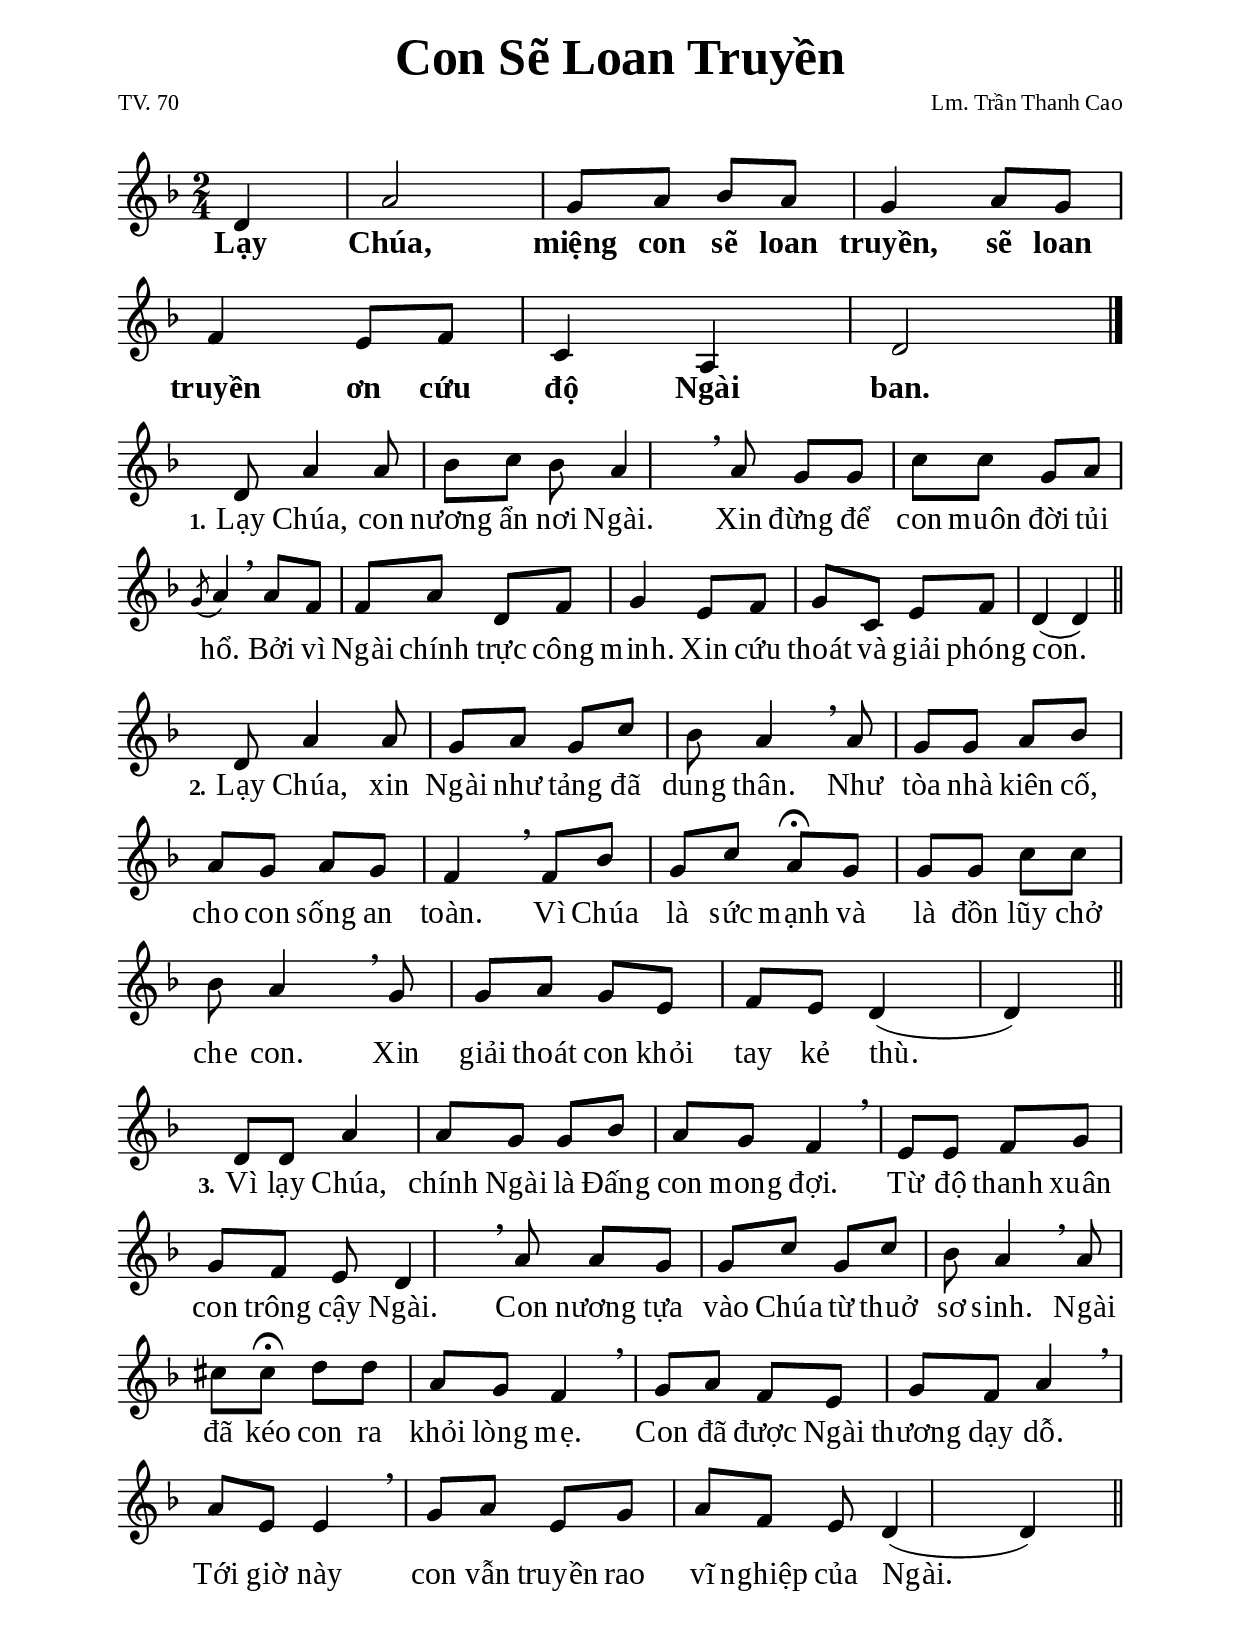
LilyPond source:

% Cài đặt chung
\version "2.20.0"
\include "english.ly"

\header {
  title = \markup { \fontsize #3 "Con Sẽ Loan Truyền" }
  poet = "TV. 70"
  composer = "Lm. Trần Thanh Cao"
  arranger = " "
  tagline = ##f
}


\paper {
  #(set-paper-size "a4")
  top-margin = 10\mm
  bottom-margin = 10\mm
  left-margin = 20\mm
  right-margin = 20\mm
  indent = #0
  #(define fonts
    (make-pango-font-tree
      "Liberation Serif"
      "Liberation Serif"
      "Liberation Serif"
      (/ 20 20)))
  page-count = #1
}

% Nhạc điệp khúc
nhacDiepKhuc= \relative c' {
  \partial 4 d4 |
  a'2 |
  g8 a bf a |
  g4 a8 g |
  f4 e8 f |
  c4 a |
  d2 \bar "|."
}

% Nhạc phiên khúc
nhacPhienKhucMot = \relative c' {

  d8 a'4 a8 bf c bf a4 \breathe
  a8 g g c c g a \acciaccatura g8 a4 \breathe
  a8 f f a d, f g4
  e8 f g c, e f d4 (d) \bar "||"
}

nhacPhienKhucHai = \relative c' {

  d8 a'4 a8 g a g c bf a4 \breathe
  a8 g g a bf a g a g f4 \breathe
  f8  bf g c a \fermata g g g c c bf a4 \breathe
  g8 g a g e f e d4 (d) \bar "||"
}

nhacPhienKhucBa = \relative c' {

  d8 d a'4 a8 g g bf a g f4 \breathe
  e8 e f g g f e d4 \breathe
  a'8 a g g c g c bf a4 \breathe
  a8 cs cs \fermata d d a g f4 \breathe
  g8 a f e g f a4 \breathe
  a8 e e4 \breathe
  g8 a e g a f e d4 (d) \bar "||"
}

% Lời điệp khúc
loiDiepKhuc = \lyricmode {

  Lạy Chúa, miệng con sẽ loan truyền,
  sẽ loan truyền ơn cứu độ Ngài ban.
}

% Lời phiên khúc
loiPhienKhucMot = \lyricmode {
  \set stanza = #"1."
  Lạy Chúa, con nương ẩn nơi Ngài.
  Xin đừng để con muôn đời tủi hổ.
  Bởi vì Ngài chính trực công minh.
  Xin cứu thoát và giải phóng con.
}

loiPhienKhucHai = \lyricmode {
  \set stanza = #"2."
  Lạy Chúa, xin Ngài như tảng đã dung thân.
  Như tòa nhà kiên cố, cho con sống an toàn.
  Vì Chúa là sức mạnh và là đồn lũy chở che con.
  Xin giải thoát con khỏi tay kẻ thù.
}

loiPhienKhucBa = \lyricmode {
  \set stanza = #"3."
  Vì lạy Chúa, chính Ngài là Đấng con mong đợi.
  Từ độ thanh xuân con trông cậy Ngài.
  Con nương tựa vào Chúa từ thuở sơ sinh.
  Ngài đã kéo con ra khỏi lòng mẹ.
  Con đã được Ngài thương dạy dỗ.
  Tới giờ này con vẫn truyền rao vĩ nghiệp của Ngài.
}


% Dàn trang
\score {
  \new ChoirStaff <<
    \new Staff = diepKhuc \with {
        \consists "Merge_rests_engraver"
        \magnifyStaff #(magstep +1)
      }
      <<
      \new Voice = beSop {
        \key f \major \time 2/4 \stemNeutral \nhacDiepKhuc
      }
    >>
    \new Lyrics \lyricsto beSop \loiDiepKhuc
  >>
  \layout {
    \override Lyrics.LyricText.font-series = #'bold
    \override Lyrics.LyricText.font-size = #+3
    \override Lyrics.LyricSpace.minimum-distance = #2.0
    \override Score.BarNumber.break-visibility = ##(#f #f #f)
  }
}

\score {
  \new ChoirStaff <<
    \new Staff = phienKhuc \with {
        \magnifyStaff #(magstep +1)
      }
      <<
      \new Voice = beSop {
        \key f \major \time 2/4 \nhacPhienKhucMot
      }
    >>
    \new Lyrics \lyricsto beSop \loiPhienKhucMot
  >>
  \layout {
    \override Staff.TimeSignature.transparent = ##t
    \override Lyrics.LyricText.font-size = #+3
    \override Lyrics.LyricSpace.minimum-distance = #0.5
    \override Score.BarNumber.break-visibility = ##(#f #f #f)
    \set Score.barAlways = ##t
    \set Score.defaultBarType = ""
  } 
}

\score {
  \new ChoirStaff <<
    \new Staff = phienKhuc \with {
        \magnifyStaff #(magstep +1)
      }
      <<
      \new Voice = beSop {
        \key f \major \time 2/4 \nhacPhienKhucHai
      }
    >>
    \new Lyrics \lyricsto beSop \loiPhienKhucHai
  >>
  \layout {
    \override Staff.TimeSignature.transparent = ##t
    \override Lyrics.LyricText.font-size = #+3
    \override Lyrics.LyricSpace.minimum-distance = #0.5
    \override Score.BarNumber.break-visibility = ##(#f #f #f)
    \set Score.barAlways = ##t
    \set Score.defaultBarType = ""
  } 
}

\score {
  \new ChoirStaff <<
    \new Staff = phienKhuc \with {
        \magnifyStaff #(magstep +1)
      }
      <<
      \new Voice = beSop {
        \key f \major \time 2/4 \nhacPhienKhucBa
      }
    >>
    \new Lyrics \lyricsto beSop \loiPhienKhucBa
  >>
  \layout {
    \override Staff.TimeSignature.transparent = ##t
    \override Lyrics.LyricText.font-size = #+3
    \override Lyrics.LyricSpace.minimum-distance = #0.5
    \override Score.BarNumber.break-visibility = ##(#f #f #f)
    \set Score.barAlways = ##t
    \set Score.defaultBarType = ""
  } 
}

